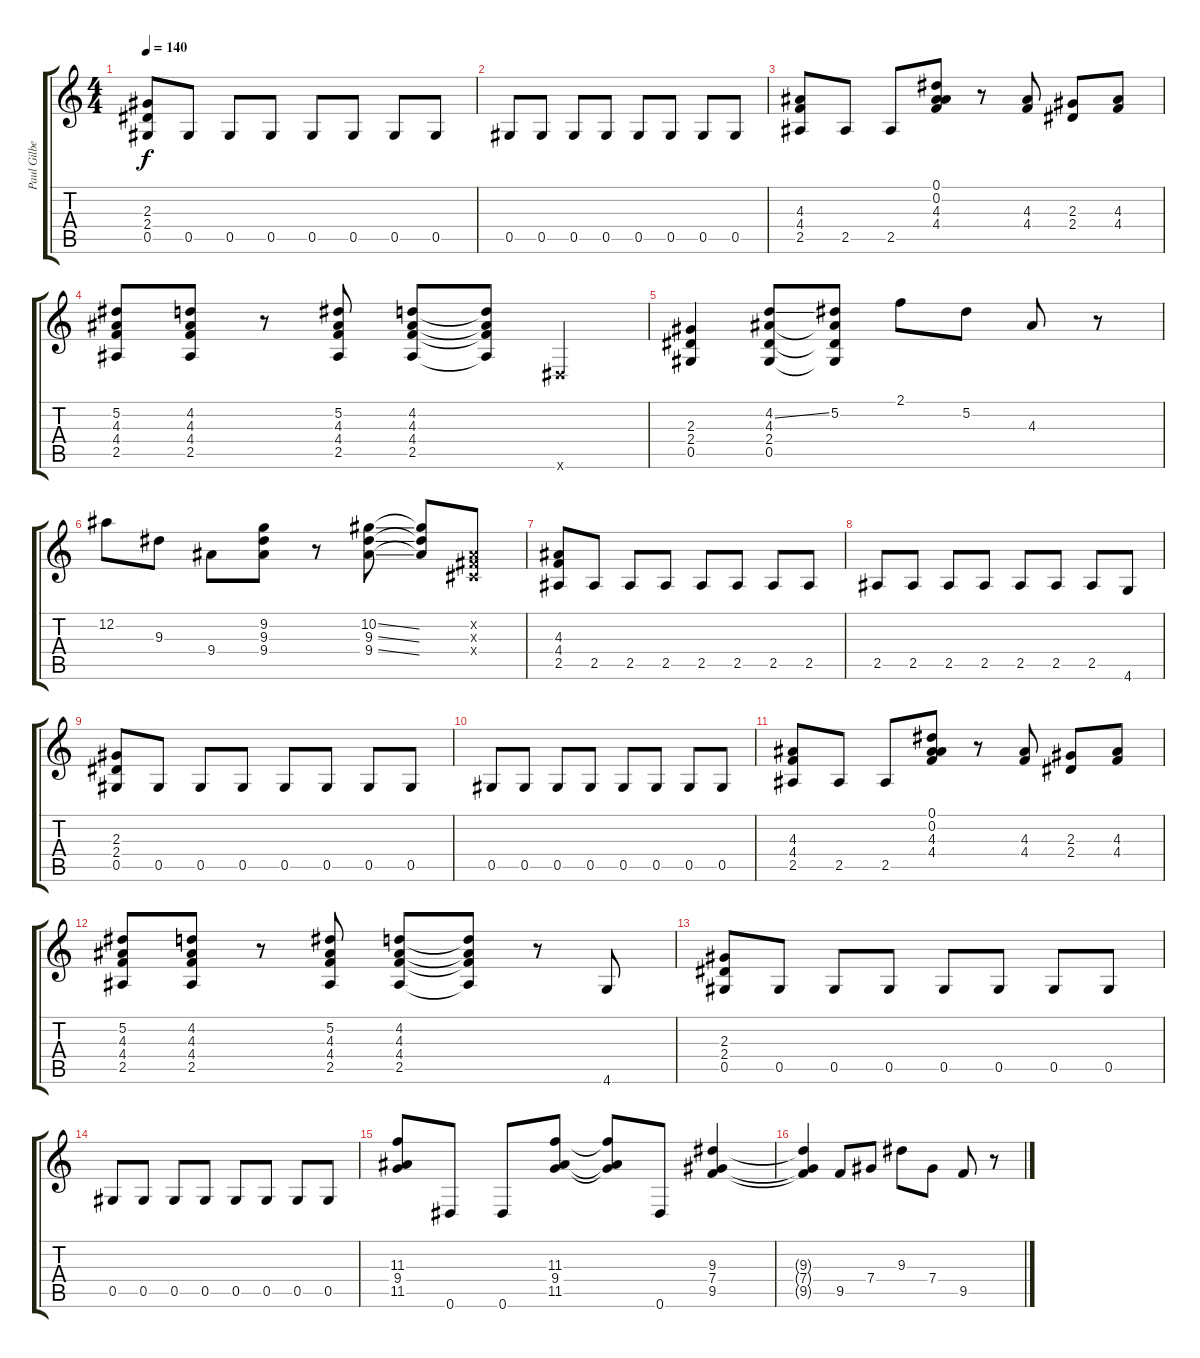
\track ("Paul Gilbert" "Paul Gilbe") {instrument distortionguitar}
\staff {score tabs}
\tuning (Eb4 Bb3 Gb3 Db3 Ab2 Eb2) {hide}
\ts (4 4)
\tempo 140
\clef g2
\ks c
(2.3 2.4 0.5).8{dy f} 0.5.8 0.5.8 0.5.8 0.5.8 0.5.8 0.5.8 0.5.8 |
0.5.8 0.5.8 0.5.8 0.5.8 0.5.8 0.5.8 0.5.8 0.5.8 |
(4.3 4.4 2.5).8 2.5.8 2.5.8 (0.1 0.2 4.3 4.4).8 r.8 (4.3 4.4).8 (2.3 2.4).8 (4.3 4.4).8 |
(5.2 4.3 4.4 2.5).8 (4.2 4.3 4.4 2.5).8 r.8 (5.2 4.3 4.4 2.5).8 (4.2 4.3 4.4 2.5).8 (4.2{t} 4.3{t} 4.4{t} 2.5{t}).8 0.6{x}.4 |
(2.3 2.4 0.5).4 (4.2{ss} 4.3 2.4 0.5).8 (5.2 4.3{t} 2.4{t} 0.5{t}).8 2.1.8 5.2.8 4.3.8 r.8 |
12.2.8 9.3.8 9.4.8 (9.2 9.3 9.4).8 r.8 (10.2{ss} 9.3{ss} 9.4{ss}).8 (10.2{t} 9.3{t} 9.4{t}).8 (0.2{x} 0.3{x} 0.4{x}).8 |
(4.3 4.4 2.5).8 2.5.8 2.5.8 2.5.8 2.5.8 2.5.8 2.5.8 2.5.8 |
2.5.8 2.5.8 2.5.8 2.5.8 2.5.8 2.5.8 2.5.8 4.6.8 |
(2.3 2.4 0.5).8 0.5.8 0.5.8 0.5.8 0.5.8 0.5.8 0.5.8 0.5.8 |
0.5.8 0.5.8 0.5.8 0.5.8 0.5.8 0.5.8 0.5.8 0.5.8 |
(4.3 4.4 2.5).8 2.5.8 2.5.8 (0.1 0.2 4.3 4.4).8 r.8 (4.3 4.4).8 (2.3 2.4).8 (4.3 4.4).8 |
(5.2 4.3 4.4 2.5).8 (4.2 4.3 4.4 2.5).8 r.8 (5.2 4.3 4.4 2.5).8 (4.2 4.3 4.4 2.5).8 (4.2{t} 4.3{t} 4.4{t} 2.5{t}).8 r.8 4.6.8 |
(2.3 2.4 0.5).8 0.5.8 0.5.8 0.5.8 0.5.8 0.5.8 0.5.8 0.5.8 |
0.5.8 0.5.8 0.5.8 0.5.8 0.5.8 0.5.8 0.5.8 0.5.8 |
(11.3 9.4 11.5).8 0.6.8 0.6.8 (11.3 9.4 11.5).8 (11.3{t} 9.4{t} 11.5{t}).8 0.6.8 (9.3 7.4 9.5).4 |
(9.3{t} 7.4{t} 9.5{t}).4 9.5.8 7.4.8 9.3.8 7.4.8 9.5.8 r.8
